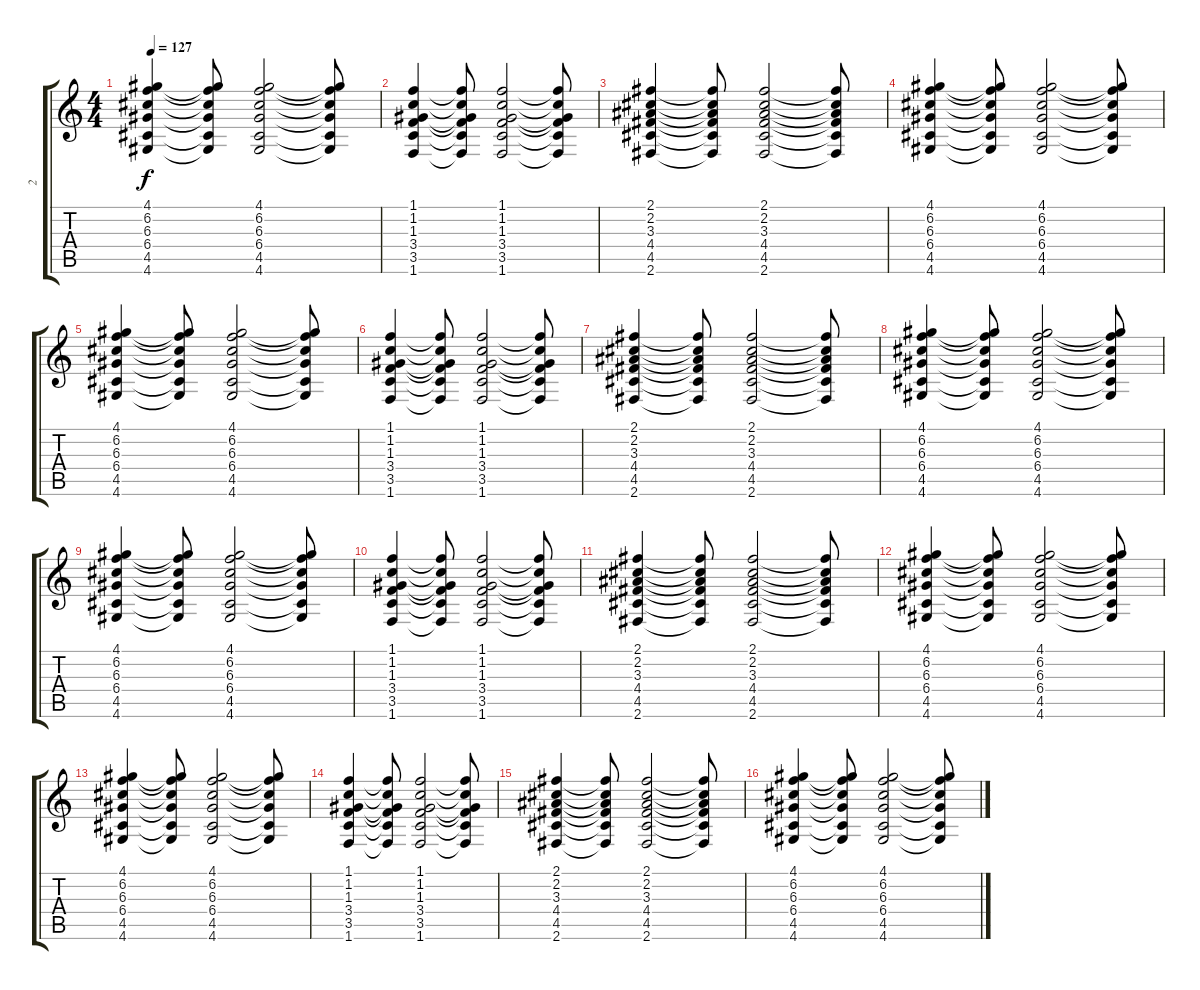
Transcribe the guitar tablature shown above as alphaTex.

\track ("2" "2") {instrument acousticguitarsteel}
\staff {score tabs}
\tuning (E4 B3 G3 D3 A2 E2) {hide}
\ts (4 4)
\tempo 127
\clef g2
\ks c
(4.1 6.2 6.3 6.4 4.5 4.6).4{dy f} (4.1{t} 6.2{t} 6.3{t} 6.4{t} 4.5{t} 4.6{t}).8 (4.1 6.2 6.3 6.4 4.5 4.6).2 (4.1{t} 6.2{t} 6.3{t} 6.4{t} 4.5{t} 4.6{t}).8 |
(1.1 1.2 1.3 3.4 3.5 1.6).4 (1.1{t} 1.2{t} 1.3{t} 3.4{t} 3.5{t} 1.6{t}).8 (1.1 1.2 1.3 3.4 3.5 1.6).2 (1.1{t} 1.2{t} 1.3{t} 3.4{t} 3.5{t} 1.6{t}).8 |
(2.1 2.2 3.3 4.4 4.5 2.6).4 (2.1{t} 2.2{t} 3.3{t} 4.4{t} 4.5{t} 2.6{t}).8 (2.1 2.2 3.3 4.4 4.5 2.6).2 (2.1{t} 2.2{t} 3.3{t} 4.4{t} 4.5{t} 2.6{t}).8 |
(4.1 6.2 6.3 6.4 4.5 4.6).4 (4.1{t} 6.2{t} 6.3{t} 6.4{t} 4.5{t} 4.6{t}).8 (4.1 6.2 6.3 6.4 4.5 4.6).2 (4.1{t} 6.2{t} 6.3{t} 6.4{t} 4.5{t} 4.6{t}).8 |
(4.1 6.2 6.3 6.4 4.5 4.6).4 (4.1{t} 6.2{t} 6.3{t} 6.4{t} 4.5{t} 4.6{t}).8 (4.1 6.2 6.3 6.4 4.5 4.6).2 (4.1{t} 6.2{t} 6.3{t} 6.4{t} 4.5{t} 4.6{t}).8 |
(1.1 1.2 1.3 3.4 3.5 1.6).4 (1.1{t} 1.2{t} 1.3{t} 3.4{t} 3.5{t} 1.6{t}).8 (1.1 1.2 1.3 3.4 3.5 1.6).2 (1.1{t} 1.2{t} 1.3{t} 3.4{t} 3.5{t} 1.6{t}).8 |
(2.1 2.2 3.3 4.4 4.5 2.6).4 (2.1{t} 2.2{t} 3.3{t} 4.4{t} 4.5{t} 2.6{t}).8 (2.1 2.2 3.3 4.4 4.5 2.6).2 (2.1{t} 2.2{t} 3.3{t} 4.4{t} 4.5{t} 2.6{t}).8 |
(4.1 6.2 6.3 6.4 4.5 4.6).4 (4.1{t} 6.2{t} 6.3{t} 6.4{t} 4.5{t} 4.6{t}).8 (4.1 6.2 6.3 6.4 4.5 4.6).2 (4.1{t} 6.2{t} 6.3{t} 6.4{t} 4.5{t} 4.6{t}).8 |
(4.1 6.2 6.3 6.4 4.5 4.6).4 (4.1{t} 6.2{t} 6.3{t} 6.4{t} 4.5{t} 4.6{t}).8 (4.1 6.2 6.3 6.4 4.5 4.6).2 (4.1{t} 6.2{t} 6.3{t} 6.4{t} 4.5{t} 4.6{t}).8 |
(1.1 1.2 1.3 3.4 3.5 1.6).4 (1.1{t} 1.2{t} 1.3{t} 3.4{t} 3.5{t} 1.6{t}).8 (1.1 1.2 1.3 3.4 3.5 1.6).2 (1.1{t} 1.2{t} 1.3{t} 3.4{t} 3.5{t} 1.6{t}).8 |
(2.1 2.2 3.3 4.4 4.5 2.6).4 (2.1{t} 2.2{t} 3.3{t} 4.4{t} 4.5{t} 2.6{t}).8 (2.1 2.2 3.3 4.4 4.5 2.6).2 (2.1{t} 2.2{t} 3.3{t} 4.4{t} 4.5{t} 2.6{t}).8 |
(4.1 6.2 6.3 6.4 4.5 4.6).4 (4.1{t} 6.2{t} 6.3{t} 6.4{t} 4.5{t} 4.6{t}).8 (4.1 6.2 6.3 6.4 4.5 4.6).2 (4.1{t} 6.2{t} 6.3{t} 6.4{t} 4.5{t} 4.6{t}).8 |
(4.1 6.2 6.3 6.4 4.5 4.6).4 (4.1{t} 6.2{t} 6.3{t} 6.4{t} 4.5{t} 4.6{t}).8 (4.1 6.2 6.3 6.4 4.5 4.6).2 (4.1{t} 6.2{t} 6.3{t} 6.4{t} 4.5{t} 4.6{t}).8 |
(1.1 1.2 1.3 3.4 3.5 1.6).4 (1.1{t} 1.2{t} 1.3{t} 3.4{t} 3.5{t} 1.6{t}).8 (1.1 1.2 1.3 3.4 3.5 1.6).2 (1.1{t} 1.2{t} 1.3{t} 3.4{t} 3.5{t} 1.6{t}).8 |
(2.1 2.2 3.3 4.4 4.5 2.6).4 (2.1{t} 2.2{t} 3.3{t} 4.4{t} 4.5{t} 2.6{t}).8 (2.1 2.2 3.3 4.4 4.5 2.6).2 (2.1{t} 2.2{t} 3.3{t} 4.4{t} 4.5{t} 2.6{t}).8 |
(4.1 6.2 6.3 6.4 4.5 4.6).4 (4.1{t} 6.2{t} 6.3{t} 6.4{t} 4.5{t} 4.6{t}).8 (4.1 6.2 6.3 6.4 4.5 4.6).2 (4.1{t} 6.2{t} 6.3{t} 6.4{t} 4.5{t} 4.6{t}).8
